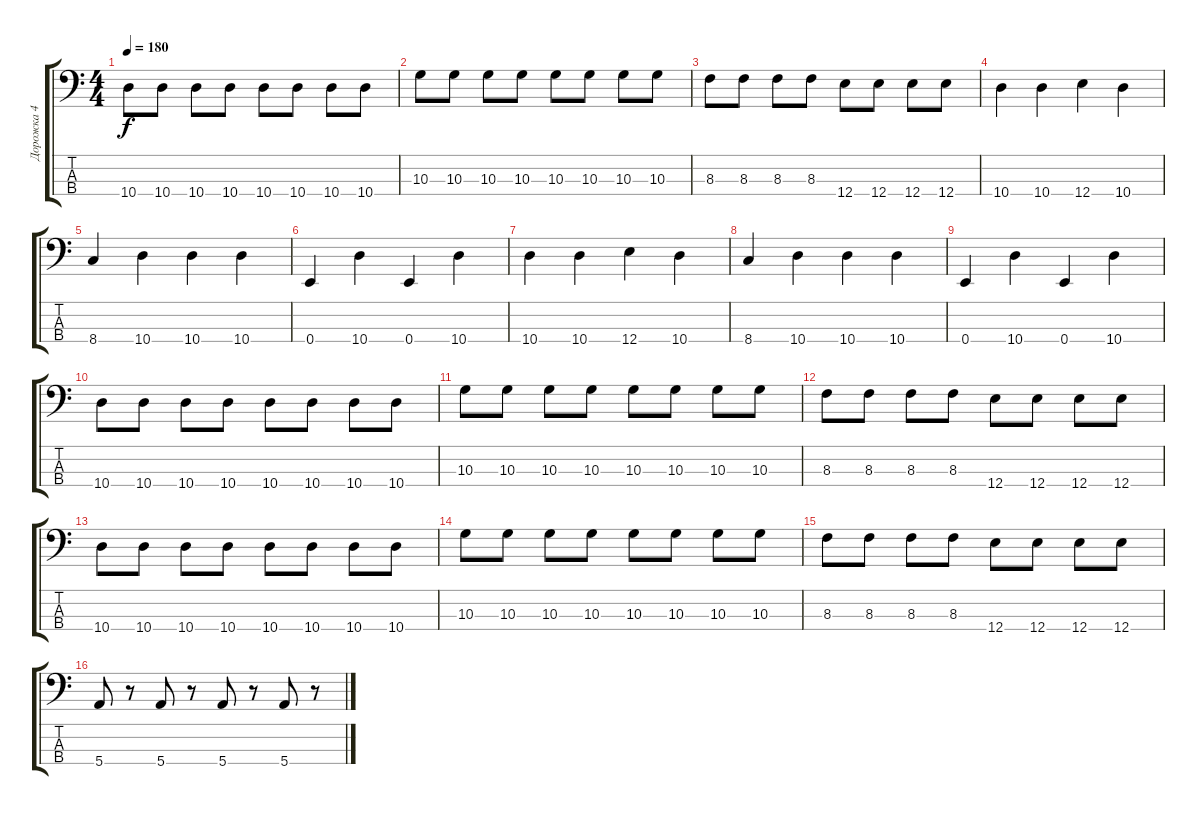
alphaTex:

\track ("Дорожка 4" "Дорожка 4") {instrument electricbassfinger}
\staff {score tabs}
\tuning (G2 D2 A1 E1) {hide}
\ts (4 4)
\tempo 180
\clef f4
\ks c
10.4.8{dy f} 10.4.8 10.4.8 10.4.8 10.4.8 10.4.8 10.4.8 10.4.8 |
10.3.8 10.3.8 10.3.8 10.3.8 10.3.8 10.3.8 10.3.8 10.3.8 |
8.3.8 8.3.8 8.3.8 8.3.8 12.4.8 12.4.8 12.4.8 12.4.8 |
10.4.4 10.4.4 12.4.4 10.4.4 |
8.4.4 10.4.4 10.4.4 10.4.4 |
0.4.4 10.4.4 0.4.4 10.4.4 |
10.4.4 10.4.4 12.4.4 10.4.4 |
8.4.4 10.4.4 10.4.4 10.4.4 |
0.4.4 10.4.4 0.4.4 10.4.4 |
10.4.8 10.4.8 10.4.8 10.4.8 10.4.8 10.4.8 10.4.8 10.4.8 |
10.3.8 10.3.8 10.3.8 10.3.8 10.3.8 10.3.8 10.3.8 10.3.8 |
8.3.8 8.3.8 8.3.8 8.3.8 12.4.8 12.4.8 12.4.8 12.4.8 |
10.4.8 10.4.8 10.4.8 10.4.8 10.4.8 10.4.8 10.4.8 10.4.8 |
10.3.8 10.3.8 10.3.8 10.3.8 10.3.8 10.3.8 10.3.8 10.3.8 |
8.3.8 8.3.8 8.3.8 8.3.8 12.4.8 12.4.8 12.4.8 12.4.8 |
5.4.8 r.8 5.4.8 r.8 5.4.8 r.8 5.4.8 r.8
